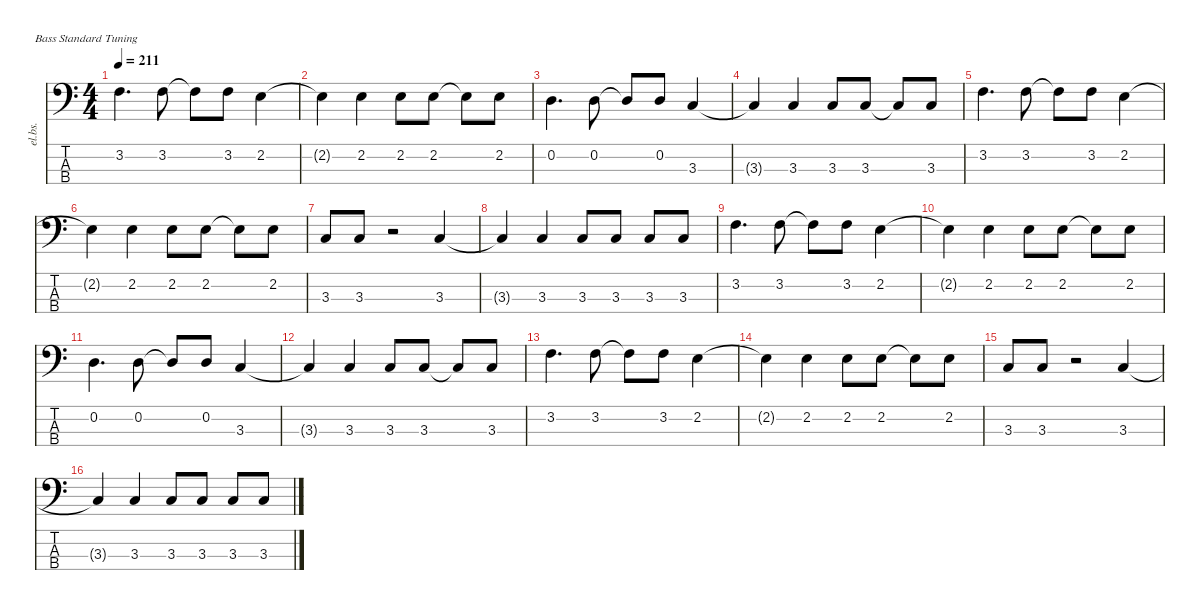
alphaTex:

\defaultSystemsLayout 4
\hideDynamics
\bracketExtendMode nobrackets
\track ("Bass" "el.bs.") {instrument electricbassfinger}
\staff {score tabs}
\tuning (G2 D2 A1 E1)
\ts (4 4)
\tempo 211
\clef f4
\ks c
3.2.4{d dy fff beam Down} 3.2.8{dy ff beam Down} 3.2{t}.8{beam Down} 3.2.8{beam Down} 2.2.4{beam Down} |
2.2{t}.4{beam Down} 2.2.4{beam Down} 2.2.8{beam Down} 2.2.8{beam Down} 2.2{t}.8{beam Down} 2.2.8{beam Down} |
0.2.4{d beam Down} 0.2.8{beam Down} 0.2{t}.8{beam Up} 0.2.8{beam Up} 3.3.4{beam Up} |
3.3{t}.4{beam Up} 3.3.4{beam Up} 3.3.8{beam Up} 3.3.8{beam Up} 3.3{t}.8{beam Up} 3.3.8{beam Up} |
3.2.4{d beam Down} 3.2.8{beam Down} 3.2{t}.8{beam Down} 3.2.8{beam Down} 2.2.4{beam Down} |
2.2{t}.4{beam Down} 2.2.4{beam Down} 2.2.8{beam Down} 2.2.8{beam Down} 2.2{t}.8{beam Down} 2.2.8{beam Down} |
3.3.8{beam Up} 3.3.8{beam Up} r.2{beam Down} 3.3.4{beam Up} |
3.3{t}.4{beam Up} 3.3.4{beam Up} 3.3.8{beam Up} 3.3.8{beam Up} 3.3.8{beam Up} 3.3.8{beam Up} |
3.2.4{d beam Down} 3.2.8{beam Down} 3.2{t}.8{beam Down} 3.2.8{beam Down} 2.2.4{beam Down} |
2.2{t}.4{beam Down} 2.2.4{beam Down} 2.2.8{beam Down} 2.2.8{beam Down} 2.2{t}.8{beam Down} 2.2.8{beam Down} |
0.2.4{d beam Down} 0.2.8{beam Down} 0.2{t}.8{beam Up} 0.2.8{beam Up} 3.3.4{beam Up} |
3.3{t}.4{beam Up} 3.3.4{beam Up} 3.3.8{beam Up} 3.3.8{beam Up} 3.3{t}.8{beam Up} 3.3.8{beam Up} |
3.2.4{d beam Down} 3.2.8{beam Down} 3.2{t}.8{beam Down} 3.2.8{beam Down} 2.2.4{beam Down} |
2.2{t}.4{beam Down} 2.2.4{beam Down} 2.2.8{beam Down} 2.2.8{beam Down} 2.2{t}.8{beam Down} 2.2.8{beam Down} |
3.3.8{beam Up} 3.3.8{beam Up} r.2{beam Down} 3.3.4{beam Up} |
3.3{t}.4{beam Up} 3.3.4{beam Up} 3.3.8{beam Up} 3.3.8{beam Up} 3.3.8{beam Up} 3.3.8{beam Up}
